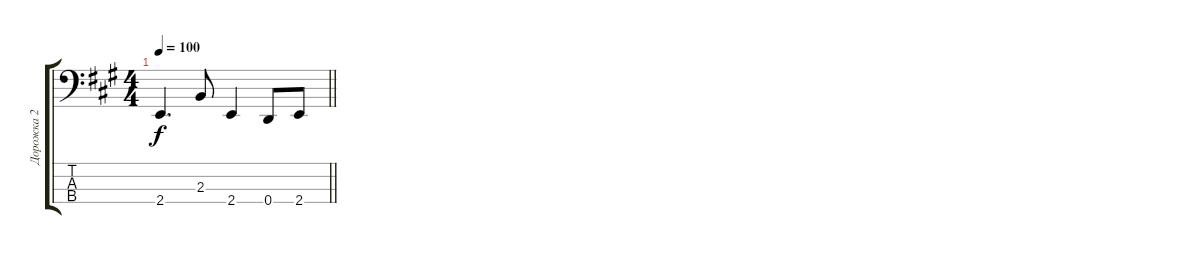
\track ("Дорожка 2" "Дорожка 2") {instrument electricbassfinger}
\staff {score tabs}
\tuning (G2 D2 A1 D1) {hide}
\ts (4 4)
\tempo 100
\clef f4
\barLineRight lightlight
\ks f#minor
2.4.4{d dy f} 2.3.8 2.4.4 0.4.8 2.4.8
